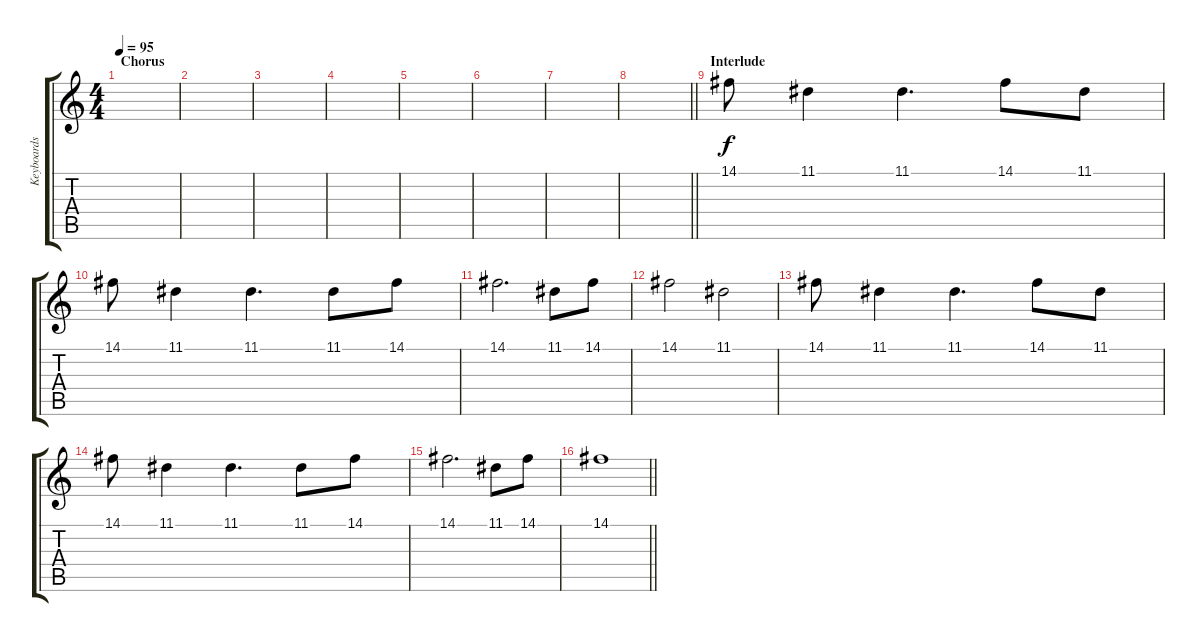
\track ("Keyboards " "Keyboards ") {instrument piccolo}
\staff {score tabs}
\tuning (E4 B3 G3 D3 A2 E2) {hide}
\ts (4 4)
\section ("" "Chorus ")
\tempo 95
\clef g2
\ks c
|
|
|
|
|
|
|
\barLineRight lightlight
|
\section ("" "Interlude ")
14.1.8{instrument fx5brightness} 11.1.4 11.1.4{d} 14.1.8 11.1.8 |
14.1.8 11.1.4 11.1.4{d} 11.1.8 14.1.8 |
14.1.2{d} 11.1.8 14.1.8 |
14.1.2 11.1.2 |
14.1.8 11.1.4 11.1.4{d} 14.1.8 11.1.8 |
14.1.8 11.1.4 11.1.4{d} 11.1.8 14.1.8 |
14.1.2{d} 11.1.8 14.1.8 |
\barLineRight lightlight
14.1.1
